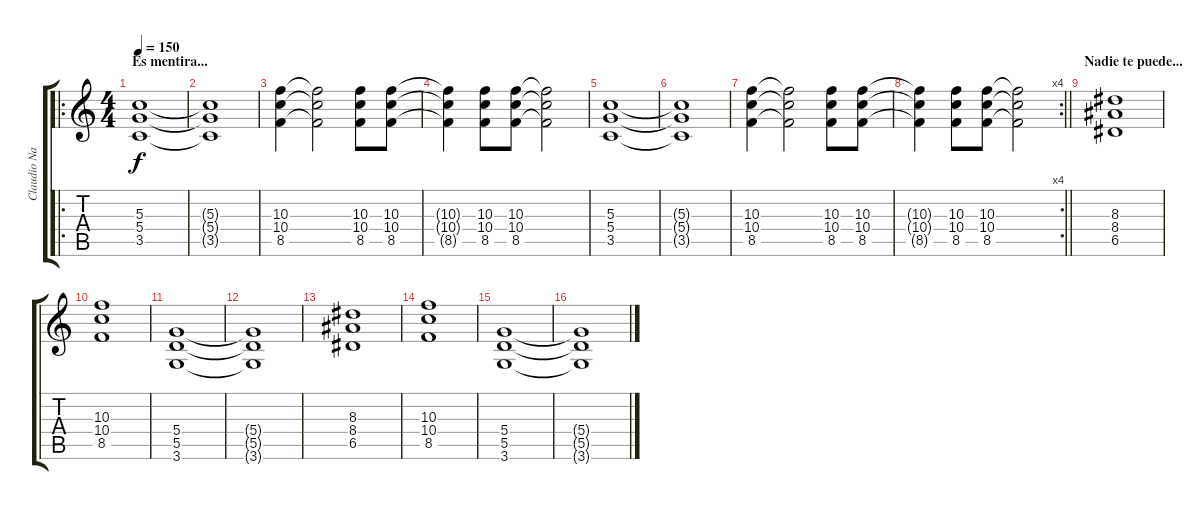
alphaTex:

\track ("Claudio Narea" "Claudio Na") {instrument electricguitarclean}
\staff {score tabs}
\tuning (E4 B3 G3 D3 A2 E2) {hide}
\ro
\ts (4 4)
\section ("" "Es mentira...")
\tempo 150
\clef g2
\ks c
(5.3 5.4 3.5).1{dy f} |
(5.3{t} 5.4{t} 3.5{t}).1 |
(10.3 10.4 8.5).4 (10.3{t} 10.4{t} 8.5{t}).2 (10.3 10.4 8.5).8 (10.3 10.4 8.5).8 |
(10.3{t} 10.4{t} 8.5{t}).4 (10.3 10.4 8.5).8 (10.3 10.4 8.5).8 (10.3{t} 10.4{t} 8.5{t}).2 |
(5.3 5.4 3.5).1 |
(5.3{t} 5.4{t} 3.5{t}).1 |
(10.3 10.4 8.5).4 (10.3{t} 10.4{t} 8.5{t}).2 (10.3 10.4 8.5).8 (10.3 10.4 8.5).8 |
\rc 4
\barLineRight lightlight
(10.3{t} 10.4{t} 8.5{t}).4 (10.3 10.4 8.5).8 (10.3 10.4 8.5).8 (10.3{t} 10.4{t} 8.5{t}).2 |
\section ("" "Nadie te puede...")
(8.3 8.4 6.5).1 |
(10.3 10.4 8.5).1 |
(5.4 5.5 3.6).1 |
(5.4{t} 5.5{t} 3.6{t}).1 |
(8.3 8.4 6.5).1 |
(10.3 10.4 8.5).1 |
(5.4 5.5 3.6).1 |
(5.4{t} 5.5{t} 3.6{t}).1
